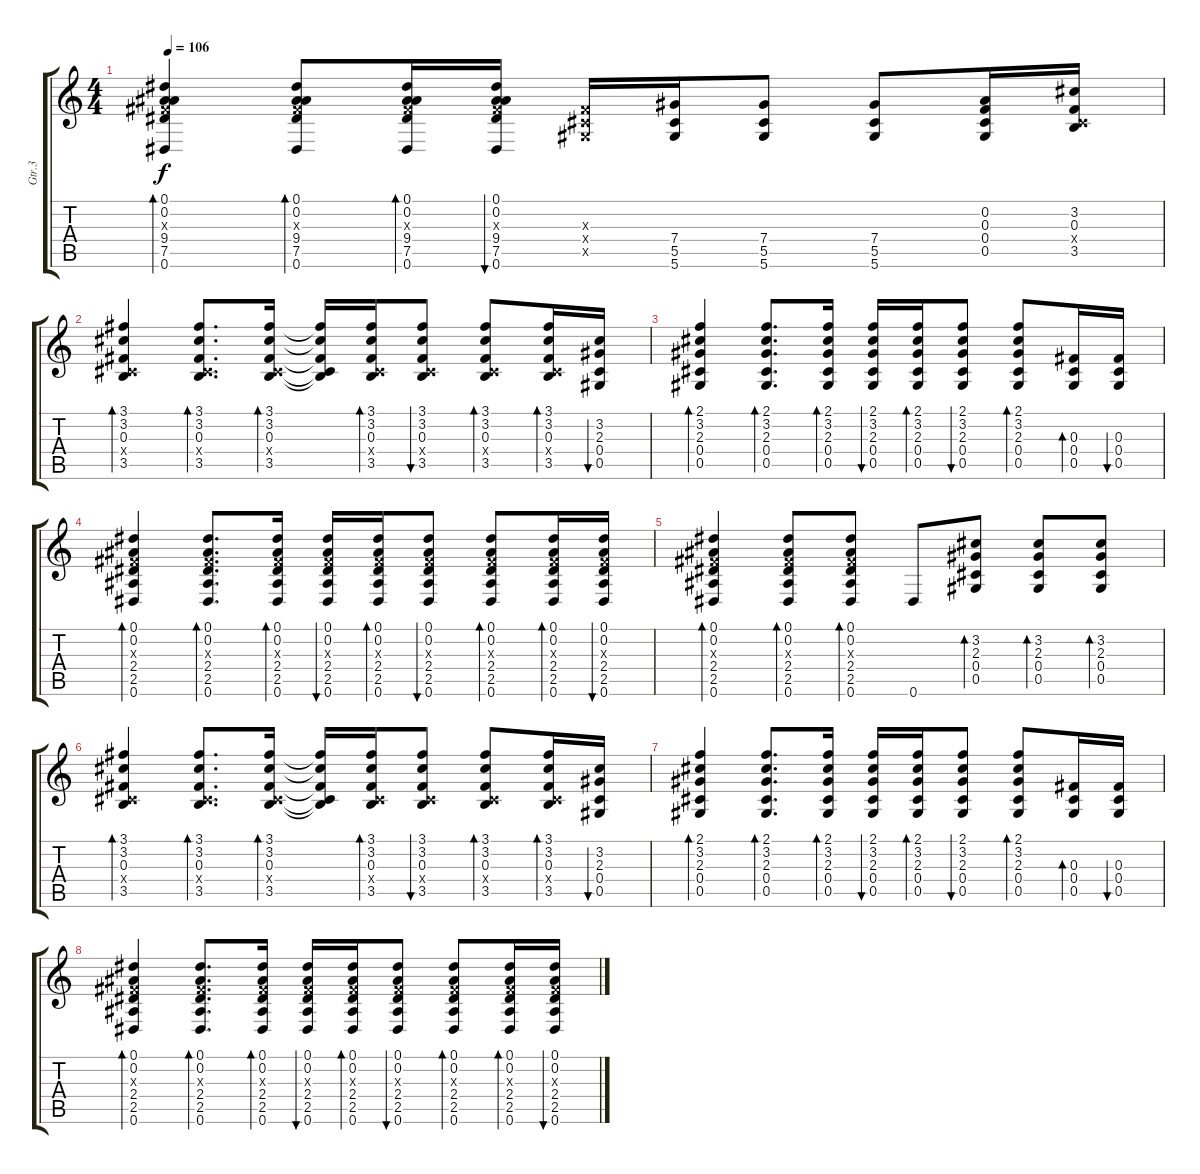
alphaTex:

\track ("Gtr.3" "Gtr.3") {instrument electricguitarclean}
\staff {score tabs}
\tuning (Eb4 Bb3 Gb3 Db3 Ab2 Eb2) {hide}
\ts (4 4)
\tempo 106
\clef g2
\ks c
(0.1 0.2 0.3{x} 9.4 7.5 0.6).4{bd 60 dy f} (0.1 0.2 0.3{x} 9.4 7.5 0.6).8{bd 60} (0.1 0.2 0.3{x} 9.4 7.5 0.6).16{bd 30} (0.1 0.2 0.3{x} 9.4 7.5 0.6).16{bu 30} (0.3{x} 0.4{x} 0.5{x}).16 (7.4 5.5 5.6).16 (7.4 5.5 5.6).8 (7.4 5.5 5.6).8 (0.2 0.3 0.4 0.5).16 (3.2 0.3 0.4{x} 3.5).16 |
(3.1 3.2 0.3 0.4{x} 3.5).4{bd 240 instrument electricguitarclean} (3.1 3.2 0.3 0.4{x} 3.5).8{d bd 60} (3.1 3.2 0.3 0.4{x} 3.5).16{bd 60} (3.1{t} 3.2{t} 0.3{t} 0.4{t} 3.5{t}).16 (3.1 3.2 0.3 0.4{x} 3.5).16{bd 30} (3.1 3.2 0.3 0.4{x} 3.5).8{bu 30} (3.1 3.2 0.3 0.4{x} 3.5).8{bd 30} (3.1 3.2 0.3 0.4{x} 3.5).16{bd 30} (3.2 2.3 0.4 0.5).16{bu 30} |
(2.1 3.2 2.3 0.4 0.5).4{bd 60} (2.1 3.2 2.3 0.4 0.5).8{d bd 60} (2.1 3.2 2.3 0.4 0.5).16{bd 30} (2.1 3.2 2.3 0.4 0.5).16{bu 30} (2.1 3.2 2.3 0.4 0.5).16{bd 30} (2.1 3.2 2.3 0.4 0.5).8{bu 30} (2.1 3.2 2.3 0.4 0.5).8{bd 60} (0.3 0.4 0.5).16{bd 30} (0.3 0.4 0.5).16{bu 30} |
(0.1 0.2 0.3{x} 2.4 2.5 0.6).4{bd 60} (0.1 0.2 0.3{x} 2.4 2.5 0.6).8{d bd 60} (0.1 0.2 0.3{x} 2.4 2.5 0.6).16{bd 30} (0.1 0.2 0.3{x} 2.4 2.5 0.6).16{bu 30} (0.1 0.2 0.3{x} 2.4 2.5 0.6).16{bd 30} (0.1 0.2 0.3{x} 2.4 2.5 0.6).8{bu 30} (0.1 0.2 0.3{x} 2.4 2.5 0.6).8{bd 60} (0.1 0.2 0.3{x} 2.4 2.5 0.6).16{bd 30} (0.1 0.2 0.3{x} 2.4 2.5 0.6).16{bu 30} |
(0.1 0.2 0.3{x} 2.4 2.5 0.6).4{bd 60} (0.1 0.2 0.3{x} 2.4 2.5 0.6).8{bd 60} (0.1 0.2 0.3{x} 2.4 2.5 0.6).8{bd 60} 0.6.8 (3.2 2.3 0.4 0.5).8{bd 30} (3.2 2.3 0.4 0.5).8{bd 30} (3.2 2.3 0.4 0.5).8{bd 30} |
(3.1 3.2 0.3 0.4{x} 3.5).4{bd 240 instrument electricguitarclean} (3.1 3.2 0.3 0.4{x} 3.5).8{d bd 60} (3.1 3.2 0.3 0.4{x} 3.5).16{bd 60} (3.1{t} 3.2{t} 0.3{t} 0.4{t} 3.5{t}).16 (3.1 3.2 0.3 0.4{x} 3.5).16{bd 30} (3.1 3.2 0.3 0.4{x} 3.5).8{bu 30} (3.1 3.2 0.3 0.4{x} 3.5).8{bd 30} (3.1 3.2 0.3 0.4{x} 3.5).16{bd 30} (3.2 2.3 0.4 0.5).16{bu 30} |
(2.1 3.2 2.3 0.4 0.5).4{bd 60} (2.1 3.2 2.3 0.4 0.5).8{d bd 60} (2.1 3.2 2.3 0.4 0.5).16{bd 30} (2.1 3.2 2.3 0.4 0.5).16{bu 30} (2.1 3.2 2.3 0.4 0.5).16{bd 30} (2.1 3.2 2.3 0.4 0.5).8{bu 30} (2.1 3.2 2.3 0.4 0.5).8{bd 60} (0.3 0.4 0.5).16{bd 30} (0.3 0.4 0.5).16{bu 30} |
(0.1 0.2 0.3{x} 2.4 2.5 0.6).4{bd 60} (0.1 0.2 0.3{x} 2.4 2.5 0.6).8{d bd 60} (0.1 0.2 0.3{x} 2.4 2.5 0.6).16{bd 30} (0.1 0.2 0.3{x} 2.4 2.5 0.6).16{bu 30} (0.1 0.2 0.3{x} 2.4 2.5 0.6).16{bd 30} (0.1 0.2 0.3{x} 2.4 2.5 0.6).8{bu 30} (0.1 0.2 0.3{x} 2.4 2.5 0.6).8{bd 60} (0.1 0.2 0.3{x} 2.4 2.5 0.6).16{bd 30} (0.1 0.2 0.3{x} 2.4 2.5 0.6).16{bu 30}
